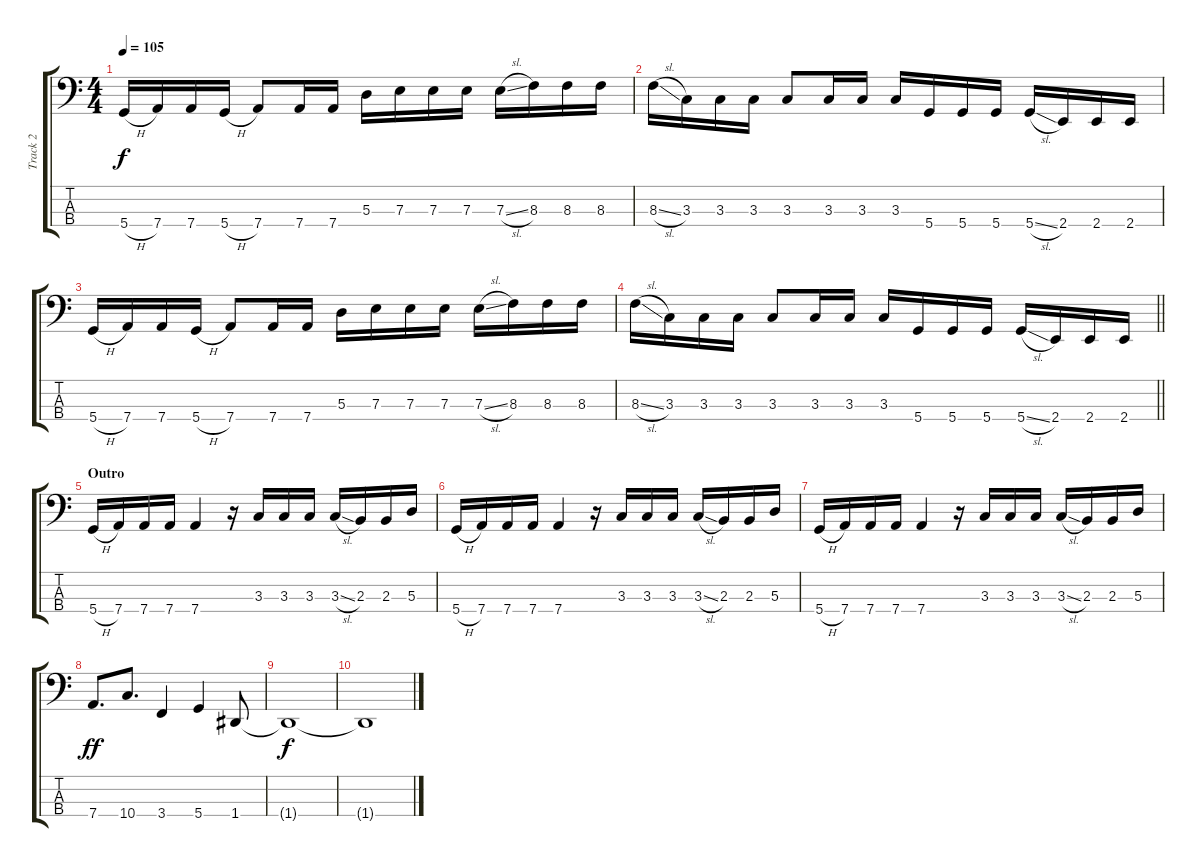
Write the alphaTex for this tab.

\track ("Track 2" "Track 2") {instrument electricbassfinger}
\staff {score tabs}
\tuning (G2 D2 A1 D1) {hide}
\ts (4 4)
\tempo 105
\clef f4
\ks c
5.4{h}.16{dy f} 7.4.16 7.4.16 5.4{h}.16 7.4.8 7.4.16 7.4.16 5.3.16 7.3.16 7.3.16 7.3.16 7.3{sl}.16 8.3.16 8.3.16 8.3.16 |
8.3{sl}.16 3.3.16 3.3.16 3.3.16 3.3.8 3.3.16 3.3.16 3.3.16 5.4.16 5.4.16 5.4.16 5.4{sl}.16 2.4.16 2.4.16 2.4.16 |
5.4{h}.16 7.4.16 7.4.16 5.4{h}.16 7.4.8 7.4.16 7.4.16 5.3.16 7.3.16 7.3.16 7.3.16 7.3{sl}.16 8.3.16 8.3.16 8.3.16 |
\barLineRight lightlight
8.3{sl}.16 3.3.16 3.3.16 3.3.16 3.3.8 3.3.16 3.3.16 3.3.16 5.4.16 5.4.16 5.4.16 5.4{sl}.16 2.4.16 2.4.16 2.4.16 |
\section ("" "Outro")
5.4{h}.16 7.4.16 7.4.16 7.4.16 7.4.4 r.16 3.3.16 3.3.16 3.3.16 3.3{sl}.16 2.3.16 2.3.16 5.3.16 |
5.4{h}.16 7.4.16 7.4.16 7.4.16 7.4.4 r.16 3.3.16 3.3.16 3.3.16 3.3{sl}.16 2.3.16 2.3.16 5.3.16 |
5.4{h}.16 7.4.16 7.4.16 7.4.16 7.4.4 r.16 3.3.16 3.3.16 3.3.16 3.3{sl}.16 2.3.16 2.3.16 5.3.16 |
7.4.8{d dy ff} 10.4.8{d} 3.4.4 5.4.4 1.4.8 |
1.4{t}.1{dy f} |
1.4{t}.1
